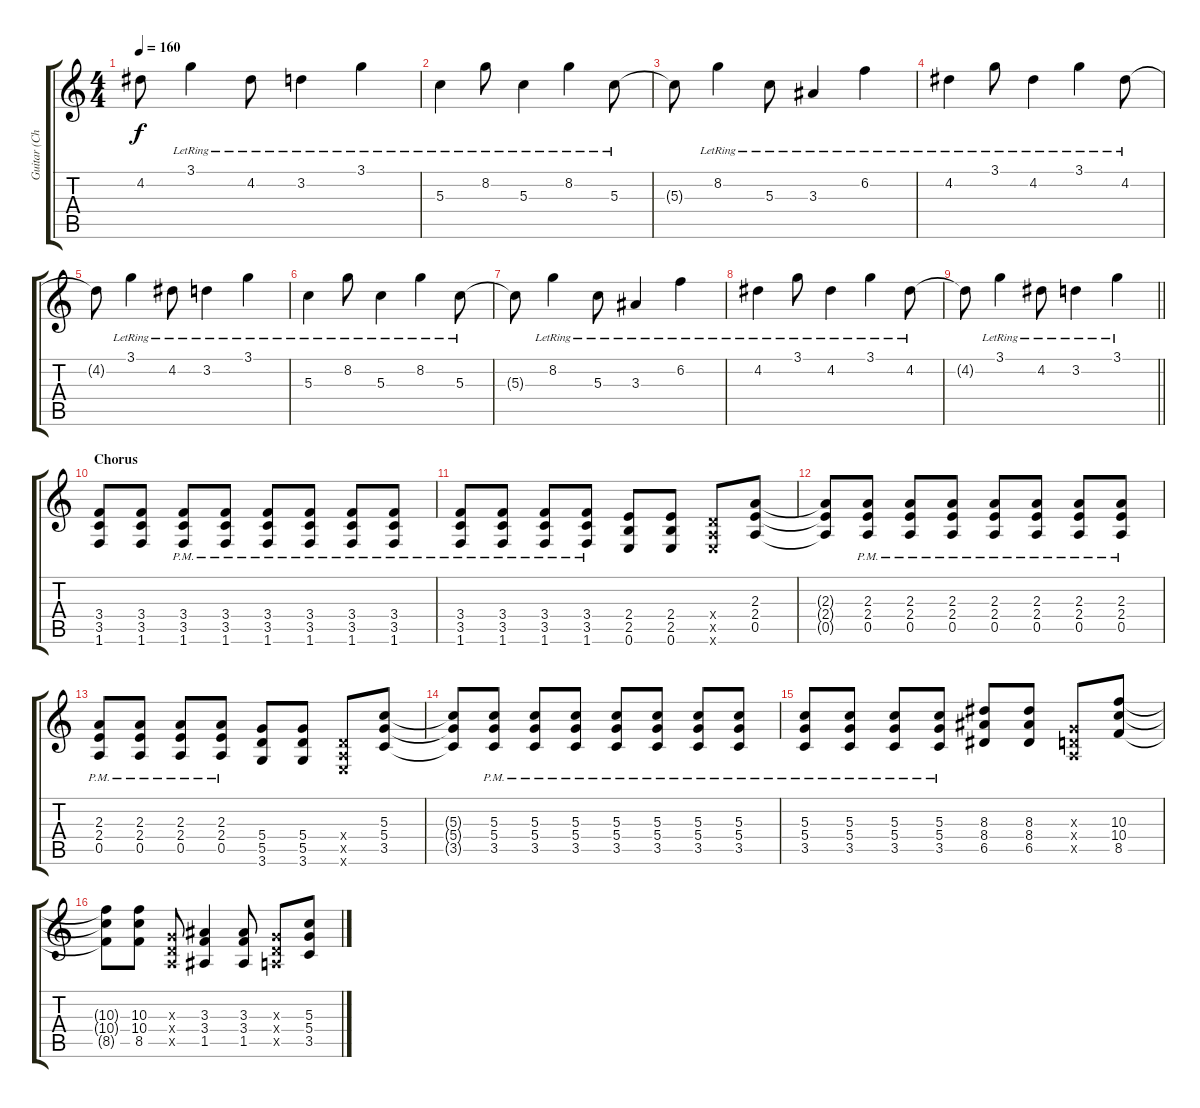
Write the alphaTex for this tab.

\track ("Guitar (Chooch)" "Guitar (Ch") {instrument electricguitarclean}
\staff {score tabs}
\tuning (E4 B3 G3 D3 A2 E2) {hide}
\ts (4 4)
\tempo 160
\clef g2
\ks c
4.2{t}.8{dy f} 3.1{lr}.4 4.2{lr}.8 3.2{lr}.4 3.1{lr}.4 |
5.3{lr}.4 8.2{lr}.8 5.3{lr}.4 8.2{lr}.4 5.3{lr}.8 |
5.3{t}.8 8.2{lr}.4 5.3{lr}.8 3.3{lr}.4 6.2{lr}.4 |
4.2{lr}.4 3.1{lr}.8 4.2{lr}.4 3.1{lr}.4 4.2{lr}.8 |
4.2{t}.8 3.1{lr}.4 4.2{lr}.8 3.2{lr}.4 3.1{lr}.4 |
5.3{lr}.4 8.2{lr}.8 5.3{lr}.4 8.2{lr}.4 5.3{lr}.8 |
5.3{t}.8 8.2{lr}.4 5.3{lr}.8 3.3{lr}.4 6.2{lr}.4 |
4.2{lr}.4 3.1{lr}.8 4.2{lr}.4 3.1{lr}.4 4.2{lr}.8 |
\barLineRight lightlight
4.2{t}.8 3.1{lr}.4 4.2{lr}.8 3.2{lr}.4 3.1{lr}.4 |
\section ("" "Chorus")
(3.4 3.5 1.6).8{instrument distortionguitar} (3.4 3.5 1.6).8 (3.4{pm} 3.5{pm} 1.6{pm}).8 (3.4{pm} 3.5{pm} 1.6{pm}).8 (3.4{pm} 3.5{pm} 1.6{pm}).8 (3.4{pm} 3.5{pm} 1.6{pm}).8 (3.4{pm} 3.5{pm} 1.6{pm}).8 (3.4{pm} 3.5{pm} 1.6{pm}).8 |
(3.4{pm} 3.5{pm} 1.6{pm}).8 (3.4{pm} 3.5{pm} 1.6{pm}).8 (3.4{pm} 3.5{pm} 1.6{pm}).8 (3.4{pm} 3.5{pm} 1.6{pm}).8 (2.4 2.5 0.6).8 (2.4 2.5 0.6).8 (0.4{x} 0.5{x} 0.6{x}).8 (2.3 2.4 0.5).8 |
(2.3{t} 2.4{t} 0.5{t}).8 (2.3{pm} 2.4{pm} 0.5{pm}).8 (2.3{pm} 2.4{pm} 0.5{pm}).8 (2.3{pm} 2.4{pm} 0.5{pm}).8 (2.3{pm} 2.4{pm} 0.5{pm}).8 (2.3{pm} 2.4{pm} 0.5{pm}).8 (2.3{pm} 2.4{pm} 0.5{pm}).8 (2.3{pm} 2.4{pm} 0.5{pm}).8 |
(2.3{pm} 2.4{pm} 0.5{pm}).8 (2.3{pm} 2.4{pm} 0.5{pm}).8 (2.3{pm} 2.4{pm} 0.5{pm}).8 (2.3{pm} 2.4{pm} 0.5{pm}).8 (5.4 5.5 3.6).8 (5.4 5.5 3.6).8 (0.4{x} 0.5{x} 0.6{x}).8 (5.3 5.4 3.5).8 |
(5.3{t} 5.4{t} 3.5{t}).8 (5.3{pm} 5.4{pm} 3.5{pm}).8 (5.3{pm} 5.4{pm} 3.5{pm}).8 (5.3{pm} 5.4{pm} 3.5{pm}).8 (5.3{pm} 5.4{pm} 3.5{pm}).8 (5.3{pm} 5.4{pm} 3.5{pm}).8 (5.3{pm} 5.4{pm} 3.5{pm}).8 (5.3{pm} 5.4{pm} 3.5{pm}).8 |
(5.3{pm} 5.4{pm} 3.5{pm}).8 (5.3{pm} 5.4{pm} 3.5{pm}).8 (5.3{pm} 5.4{pm} 3.5{pm}).8 (5.3{pm} 5.4{pm} 3.5{pm}).8 (8.3 8.4 6.5).8 (8.3 8.4 6.5).8 (0.3{x} 0.4{x} 0.5{x}).8 (10.3 10.4 8.5).8 |
(10.3{t} 10.4{t} 8.5{t}).8 (10.3 10.4 8.5).8 (0.3{x} 0.4{x} 0.5{x}).8 (3.3 3.4 1.5).4 (3.3 3.4 1.5).8 (0.3{x} 0.4{x} 0.5{x}).8 (5.3 5.4 3.5).8
